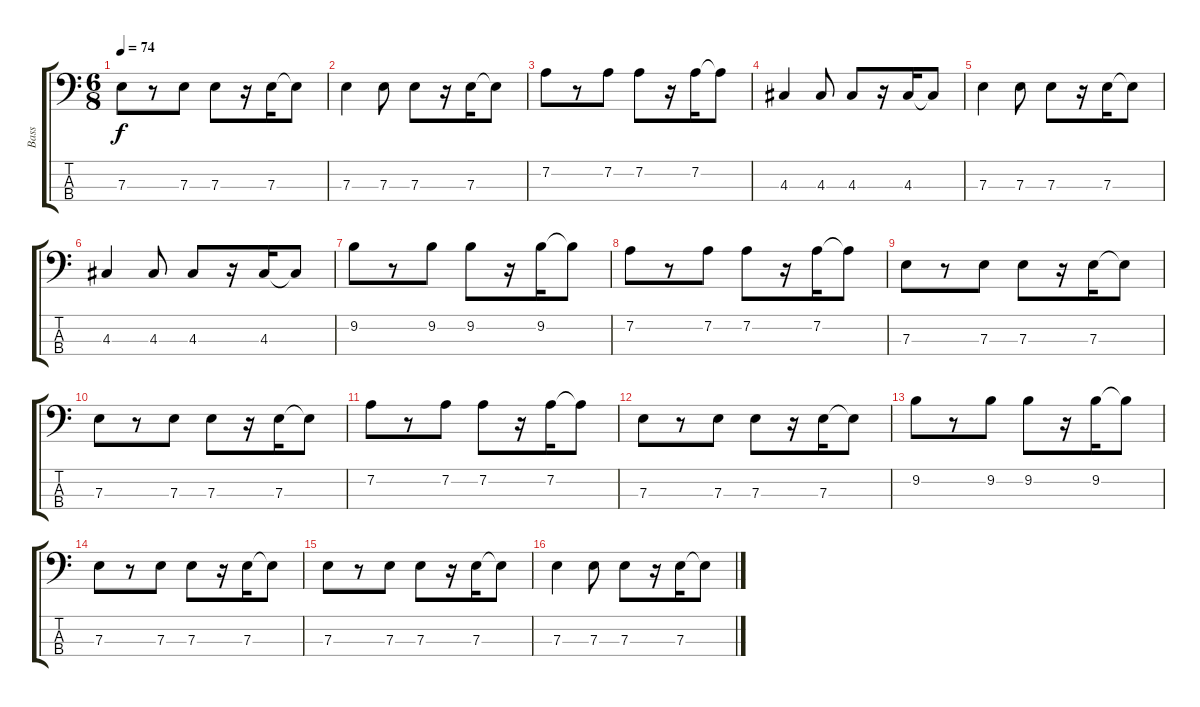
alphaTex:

\track ("Bass" "Bass") {instrument electricbassfinger}
\staff {score tabs}
\tuning (G2 D2 A1 E1) {hide}
\ts (6 8)
\tempo 74
\clef f4
\ks c
7.3.8{dy f} r.8 7.3.8 7.3.8 r.16 7.3.16 7.3{t}.8 |
7.3.4 7.3.8 7.3.8 r.16 7.3.16 7.3{t}.8 |
7.2.8 r.8 7.2.8 7.2.8 r.16 7.2.16 7.2{t}.8 |
4.3.4 4.3.8 4.3.8 r.16 4.3.16 4.3{t}.8 |
7.3.4 7.3.8 7.3.8 r.16 7.3.16 7.3{t}.8 |
4.3.4 4.3.8 4.3.8 r.16 4.3.16 4.3{t}.8 |
9.2.8 r.8 9.2.8 9.2.8 r.16 9.2.16 9.2{t}.8 |
7.2.8 r.8 7.2.8 7.2.8 r.16 7.2.16 7.2{t}.8 |
7.3.8 r.8 7.3.8 7.3.8 r.16 7.3.16 7.3{t}.8 |
7.3.8 r.8 7.3.8 7.3.8 r.16 7.3.16 7.3{t}.8 |
7.2.8 r.8 7.2.8 7.2.8 r.16 7.2.16 7.2{t}.8 |
7.3.8 r.8 7.3.8 7.3.8 r.16 7.3.16 7.3{t}.8 |
9.2.8 r.8 9.2.8 9.2.8 r.16 9.2.16 9.2{t}.8 |
7.3.8 r.8 7.3.8 7.3.8 r.16 7.3.16 7.3{t}.8 |
7.3.8 r.8 7.3.8 7.3.8 r.16 7.3.16 7.3{t}.8 |
7.3.4 7.3.8 7.3.8 r.16 7.3.16 7.3{t}.8
